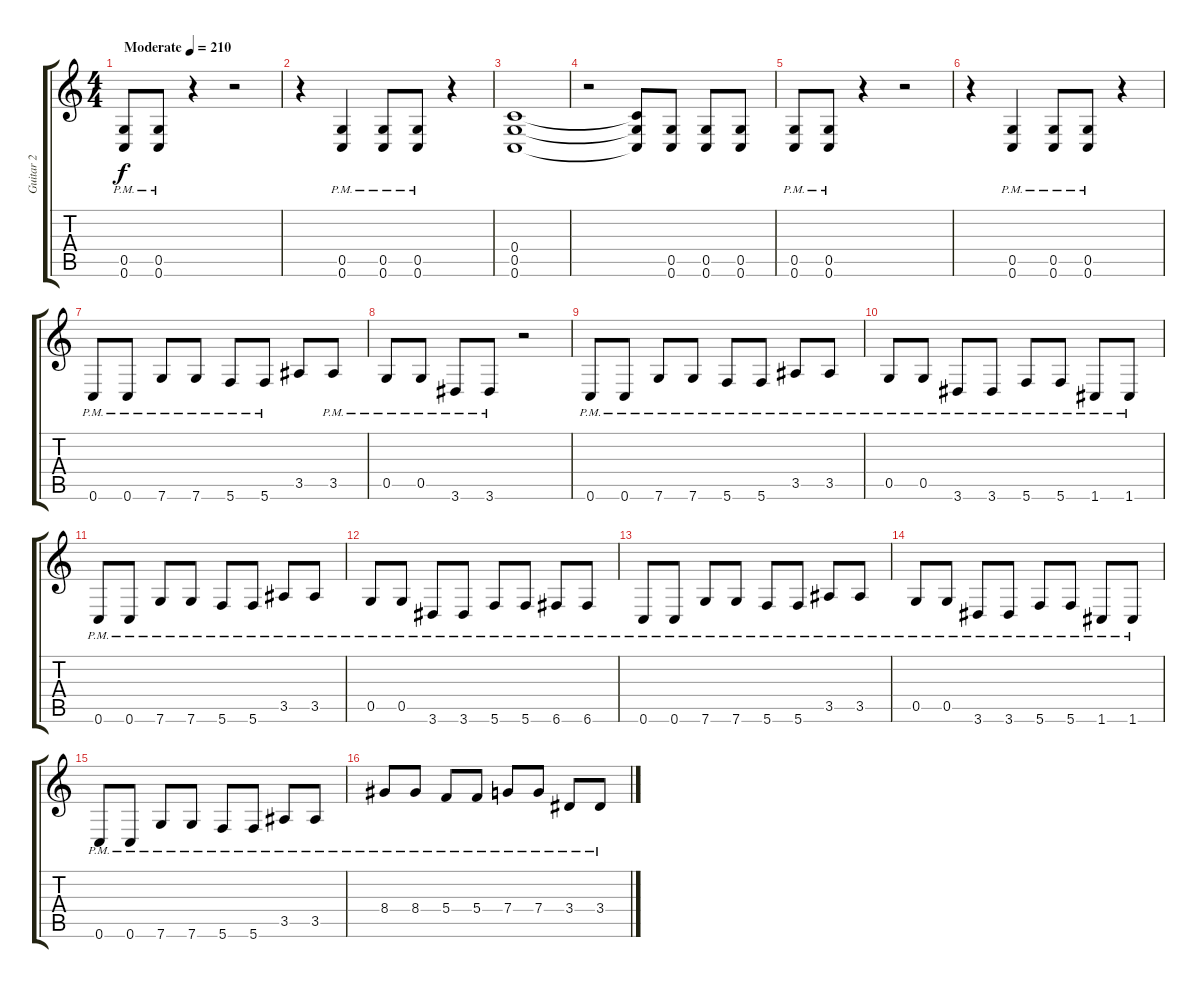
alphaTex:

\track ("Guitar 2" "Guitar 2") {instrument distortionguitar}
\staff {score tabs}
\tuning (D4 A3 F3 C3 G2 C2) {hide}
\ts (4 4)
\tempo (210 "Moderate")
\clef g2
\ks c
(0.5{pm} 0.6{pm}).8{dy f instrument distortionguitar} (0.5{pm} 0.6{pm}).8 r.4 r.2 |
r.4 (0.5{pm} 0.6{pm}).4 (0.5{pm} 0.6{pm}).8 (0.5{pm} 0.6{pm}).8 r.4 |
(0.4 0.5 0.6).1 |
r.2 (0.4{t} 0.5{t} 0.6{t}).8 (0.5 0.6).8 (0.5 0.6).8 (0.5 0.6).8 |
(0.5{pm} 0.6{pm}).8 (0.5{pm} 0.6{pm}).8 r.4 r.2 |
r.4 (0.5{pm} 0.6{pm}).4 (0.5{pm} 0.6{pm}).8 (0.5{pm} 0.6{pm}).8 r.4 |
0.6{pm}.8 0.6{pm}.8 7.6{pm}.8 7.6{pm}.8 5.6{pm}.8 5.6{pm}.8 3.5.8 3.5{pm}.8 |
0.5{pm}.8 0.5{pm}.8 3.6{pm}.8 3.6{pm}.8 r.2 |
0.6{pm}.8 0.6{pm}.8 7.6{pm}.8 7.6{pm}.8 5.6{pm}.8 5.6{pm}.8 3.5{pm}.8 3.5{pm}.8 |
0.5{pm}.8 0.5{pm}.8 3.6{pm}.8 3.6{pm}.8 5.6{pm}.8 5.6{pm}.8 1.6{pm}.8 1.6{pm}.8 |
0.6{pm}.8 0.6{pm}.8 7.6{pm}.8 7.6{pm}.8 5.6{pm}.8 5.6{pm}.8 3.5{pm}.8 3.5{pm}.8 |
0.5{pm}.8 0.5{pm}.8 3.6{pm}.8 3.6{pm}.8 5.6{pm}.8 5.6{pm}.8 6.6{pm}.8 6.6{pm}.8 |
0.6{pm}.8 0.6{pm}.8 7.6{pm}.8 7.6{pm}.8 5.6{pm}.8 5.6{pm}.8 3.5{pm}.8 3.5{pm}.8 |
0.5{pm}.8 0.5{pm}.8 3.6{pm}.8 3.6{pm}.8 5.6{pm}.8 5.6{pm}.8 1.6{pm}.8 1.6{pm}.8 |
0.6{pm}.8 0.6{pm}.8 7.6{pm}.8 7.6{pm}.8 5.6{pm}.8 5.6{pm}.8 3.5{pm}.8 3.5{pm}.8 |
8.4{pm}.8 8.4{pm}.8 5.4{pm}.8 5.4{pm}.8 7.4{pm}.8 7.4{pm}.8 3.4{pm}.8 3.4{pm}.8
